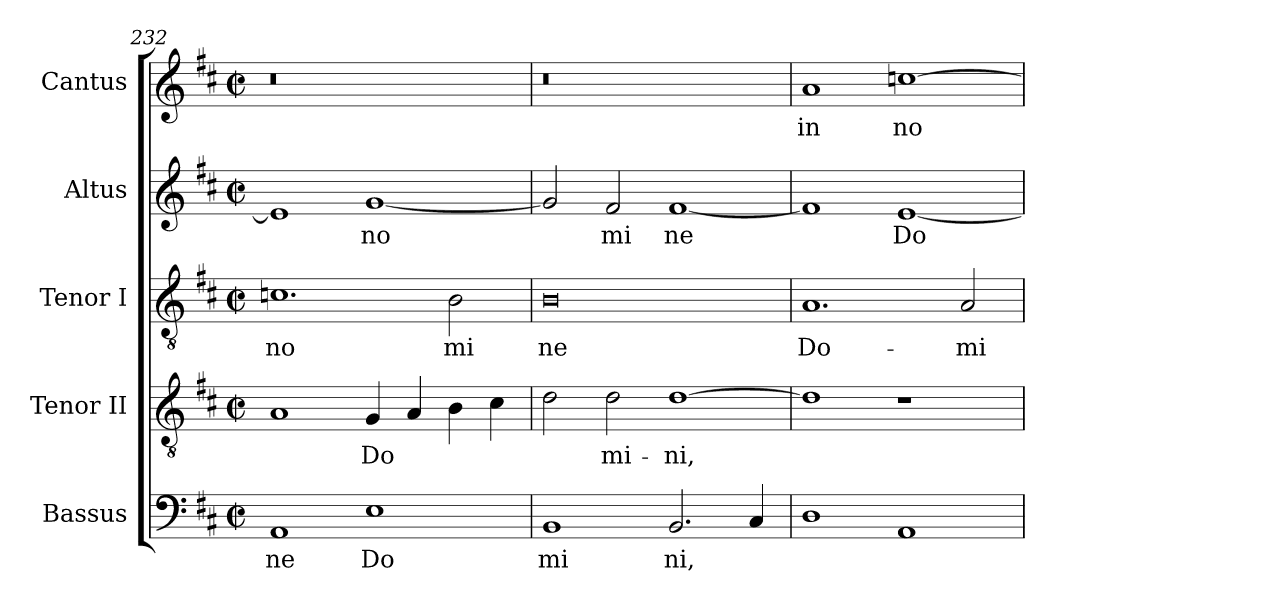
**kern	**text	**kern	**text	**kern	**text	**kern	**text	**kern	**text
*part5	*part5	*part4	*part4	*part3	*part3	*part2	*part2	*part1	*part1
*staff5	*staff5	*staff4	*staff4	*staff3	*staff3	*staff2	*staff2	*staff1	*staff1
*I"Bassus	*	*I"Tenor II	*	*I"Tenor I	*	*I"Altus	*	*I"Cantus	*
*I'B	*	*I'T II	*	*I'T I	*	*I'A	*	*I'C	*
*clefF4	*	*clefGv2	*	*clefGv2	*	*clefG2	*	*clefG2	*
*k[f#c#]	*	*k[f#c#]	*	*k[f#c#]	*	*k[f#c#]	*	*k[f#c#]	*
*D:	*	*D:	*	*D:	*	*D:	*	*D:	*
*M2/2	*	*M2/2	*	*M2/2	*	*M2/2	*	*M2/2	*
*met(c|)	*	*met(c|)	*	*met(c|)	*	*met(c|)	*	*met(c|)	*
=232	=232	=232	=232	=232	=232	=232	=232	=232	=232
!	!LO:LY:b:cj	!	!LO:LY:b:cj	!	!LO:LY:b:cj	!	!LO:LY:b:cj	!	!
1AA	ne	1A	.	1.cn	no	1e]	.	0r	.
!	!LO:LY:b:cj	!	!LO:LY:b:cj	!	!	!	!LO:LY:b:cj	!	!
1E	Do	4G/	Do-	.	.	[<1g	no	.	.
!	!	!	!LO:LY:b:cj	!	!	!	!	!	!
.	.	4A/	--	.	.	.	.	.	.
!	!	!	!LO:LY:b:cj	!	!LO:LY:b:cj	!	!	!	!
.	.	4B\	--	2B\	mi	.	.	.	.
!	!	!	!LO:LY:b:cj	!	!	!	!	!	!
.	.	4c#\	--	.	.	.	.	.	.
=233	=233	=233	=233	=233	=233	=233	=233	=233	=233
!	!LO:LY:b:cj	!	!LO:LY:b:cj	!	!LO:LY:b:cj	!	!LO:LY:b:cj	!	!
1BB	mi	2d\	--	0B	ne	2g/]	.	0r	.
!	!	!	!LO:LY:b:cj	!	!	!	!LO:LY:b:cj	!	!
.	.	2d\	-mi-	.	.	2f#/	mi	.	.
!	!LO:LY:b:cj	!	!LO:LY:b:cj	!	!	!	!LO:LY:b:cj	!	!
2.BB/	ni,	[>1d	-ni,	.	.	[>1f#	ne	.	.
!	!LO:LY:b:cj	!	!	!	!	!	!	!	!
4C#/	.	.	.	.	.	.	.	.	.
!!LO:PB:g=z
=234	=234	=234	=234	=234	=234	=234	=234	=234	=234
!	!LO:LY:b:cj	!	!LO:LY:b:cj	!	!LO:LY:b:cj	!	!LO:LY:b:cj	!	!LO:LY:b:cj
1D	.	1d]	.	1.A	Do-	1f#]	.	1a	in
!	!LO:LY:b:cj	!	!	!	!	!	!LO:LY:b:cj	!	!LO:LY:b:cj
1AA	.	1r	.	.	.	[<1e	Do	[>1ccn	no-
!	!	!	!	!	!LO:LY:b:cj	!	!	!	!
.	.	.	.	2A/	-mi-	.	.	.	.
=	=	=	=	=	=	=	=	=	=
*-	*-	*-	*-	*-	*-	*-	*-	*-	*-
